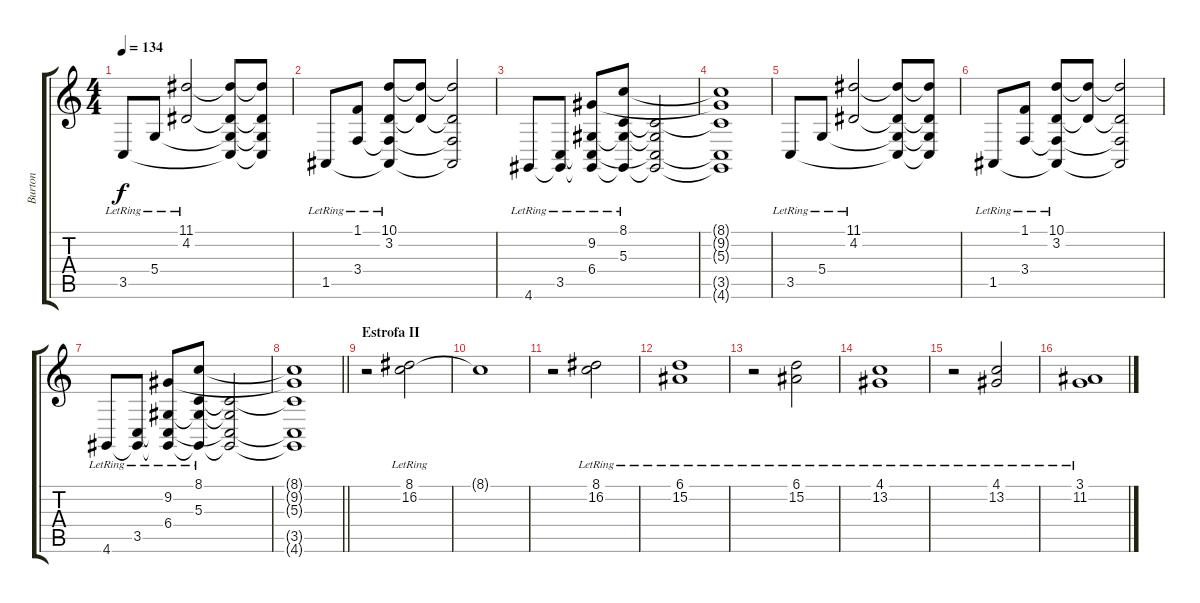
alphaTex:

\track ("Burton" "Burton") {instrument electricgrandpiano}
\staff {score tabs}
\tuning (E4 B3 G3 D3 A2 E2) {hide}
\ts (4 4)
\tempo 134
\clef g2
\ks c
3.5{lr}.8{dy f} 5.4{lr}.8 (11.1{lr} 4.2{lr}).2 (11.1{t} 4.2{t} 5.4{t} 3.5{t}).8 (11.1{t} 4.2{t} 5.4{t} 3.5{t}).8 |
1.5{lr}.8 (1.1{lr} 3.4{lr}).8 (10.1{lr} 3.2{lr} 3.4{t} 1.5{t}).8 (10.1{t} 3.2{t}).8 (10.1{t} 3.2{t} 3.4{t} 1.5{t}).2 |
4.6{lr}.8 (3.5{lr} 4.6{t}).8 (9.2 6.4{lr} 3.5{t} 4.6{t}).8 (8.1 5.3{lr} 6.4{t} 4.6{t}).8 (5.3{t} 6.4{t} 3.5{t} 4.6{t}).2 |
(8.1{t} 9.2{t} 5.3{t} 3.5{t} 4.6{t}).1 |
3.5{lr}.8 5.4{lr}.8 (11.1{lr} 4.2{lr}).2 (11.1{t} 4.2{t} 5.4{t} 3.5{t}).8 (11.1{t} 4.2{t} 5.4{t} 3.5{t}).8 |
1.5{lr}.8 (1.1{lr} 3.4{lr}).8 (10.1{lr} 3.2{lr} 3.4{t} 1.5{t}).8 (10.1{t} 3.2{t}).8 (10.1{t} 3.2{t} 3.4{t} 1.5{t}).2 |
4.6{lr}.8 (3.5{lr} 4.6{t}).8 (9.2 6.4{lr} 3.5{t} 4.6{t}).8 (8.1 5.3{lr} 6.4{t} 4.6{t}).8 (5.3{t} 6.4{t} 3.5{t} 4.6{t}).2 |
\barLineRight lightlight
(8.1{t} 9.2{t} 5.3{t} 3.5{t} 4.6{t}).1 |
\section ("" "Estrofa II")
r.2 (8.1{lr} 16.2{lr}).2 |
8.1{t}.1 |
r.2 (8.1{lr} 16.2{lr}).2 |
(6.1{lr} 15.2{lr}).1 |
r.2 (6.1{lr} 15.2{lr}).2 |
(4.1{lr} 13.2{lr}).1 |
r.2 (4.1{lr} 13.2{lr}).2 |
(3.1{lr} 11.2{lr}).1
